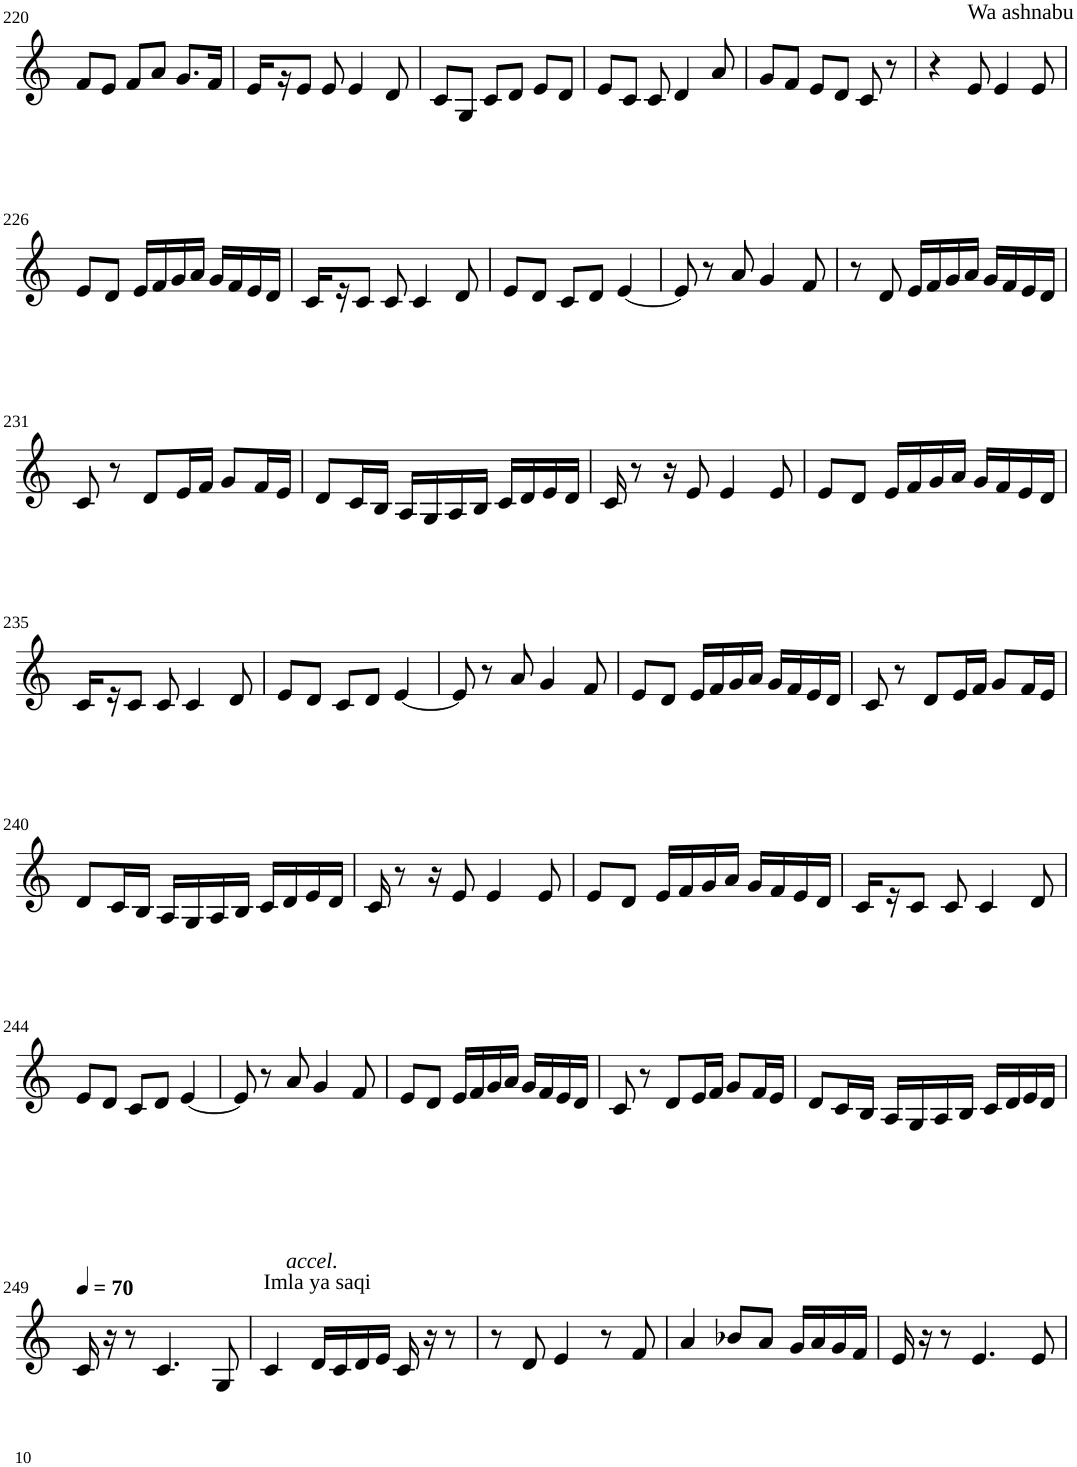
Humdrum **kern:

**kern
*part1
*staff1
*I"Violin
!!LO:PB:g=z
*clefG2
*k[]
*M3/4
=220
8f/L
8e/J
8f/L
8a/J
8.g/L
16f/Jk
=221
16e/LL
16r
8e/J
8e/
4e/
8d/
=222
8c/L
8G/J
8c/L
8d/J
8e/L
8d/J
=223
8e/L
8c/J
8c/
4d/
8a/
=224
8g/L
8f/J
8e/L
8d/J
8c/
8r
=225
4r
!LO:TX:a:t=Wa ashnabu
8e/
4e/
8e/
!!LO:LB:g=z
=226
8e/L
8d/J
16e/LL
16f/
16g/
16a/JJ
16g/LL
16f/
16e/
16d/JJ
=227
16c/LL
16r
8c/J
8c/
4c/
8d/
=228
8e/L
8d/J
8c/L
8d/J
[4e/
=229
8e/]
8r
8a/
4g/
8f/
=230
8r
8d/
16e/LL
16f/
16g/
16a/JJ
16g/LL
16f/
16e/
16d/JJ
!!LO:LB:g=z
=231
8c/
8r
8d/L
16e/L
16f/JJ
8g/L
16f/L
16e/JJ
=232
8d/L
16c/L
16B/JJ
16A/LL
16G/
16A/
16B/JJ
16c/LL
16d/
16e/
16d/JJ
=233
16c/
8r
16r
8e/
4e/
8e/
=234
8e/L
8d/J
16e/LL
16f/
16g/
16a/JJ
16g/LL
16f/
16e/
16d/JJ
!!LO:LB:g=z
=235
16c/LL
16r
8c/J
8c/
4c/
8d/
=236
8e/L
8d/J
8c/L
8d/J
[4e/
=237
8e/]
8r
8a/
4g/
8f/
=238
8e/L
8d/J
16e/LL
16f/
16g/
16a/JJ
16g/LL
16f/
16e/
16d/JJ
=239
8c/
8r
8d/L
16e/L
16f/JJ
8g/L
16f/L
16e/JJ
!!LO:LB:g=z
=240
8d/L
16c/L
16B/JJ
16A/LL
16G/
16A/
16B/JJ
16c/LL
16d/
16e/
16d/JJ
=241
16c/
8r
16r
8e/
4e/
8e/
=242
8e/L
8d/J
16e/LL
16f/
16g/
16a/JJ
16g/LL
16f/
16e/
16d/JJ
=243
16c/LL
16r
8c/J
8c/
4c/
8d/
!!LO:LB:g=z
=244
8e/L
8d/J
8c/L
8d/J
[4e/
=245
8e/]
8r
!LO:TX:b:i:t=accel.
8a/
4g/
8f/
=246
8e/L
8d/J
16e/LL
16f/
16g/
16a/JJ
16g/LL
16f/
16e/
16d/JJ
=247
8c/
8r
8d/L
16e/L
16f/JJ
8g/L
16f/L
16e/JJ
=248
8d/L
16c/L
16B/JJ
16A/LL
16G/
16A/
16B/JJ
16c/LL
16d/
16e/
16d/JJ
!!LO:LB:g=z
=249
*MM70
16c/
16r
8r
4.c/
8G/
=250
!LO:TX:a:t=Imla ya saqi
4c/
16d/LL
16c/
16d/
16e/JJ
16c/
16r
8r
=251
8r
8d/
4e/
8r
8f/
=252
4a/
8b-X/L
8a/J
16g/LL
16a/
16g/
16f/JJ
=253
16e/
16r
8r
4.e/
8e/
=
*-
